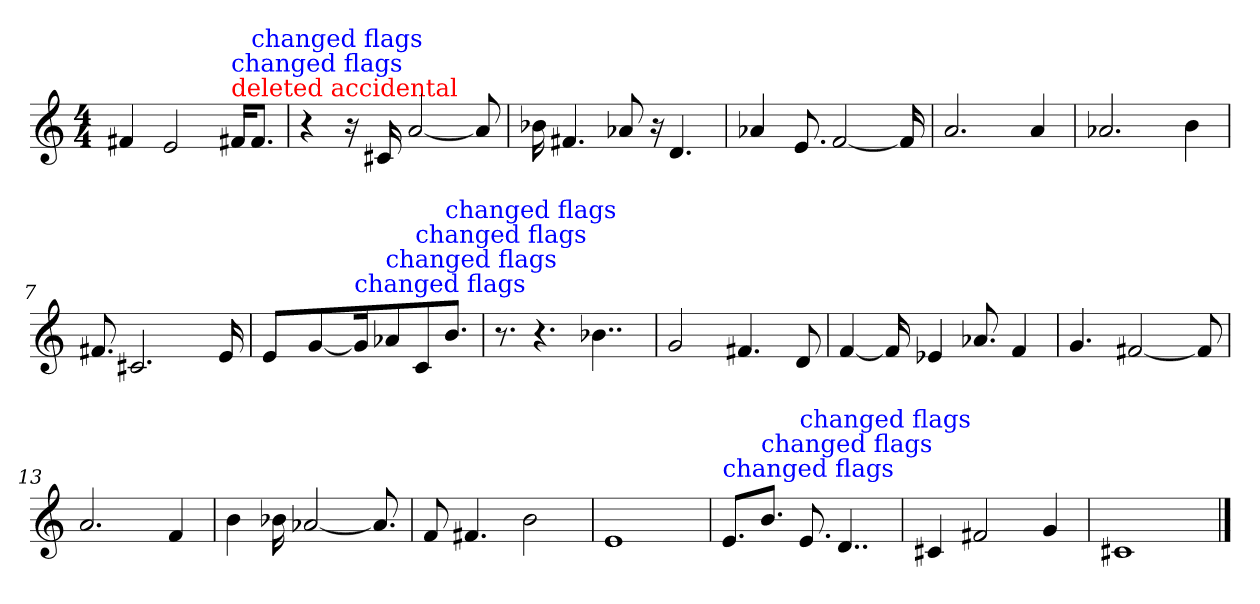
**kern
*part1
*staff1
*clefG2
*M4/4
=1
4f#X
2e
!LO:TX:color=#FF0000:t=deleted accidental
!LO:TX:color=#0000FF:t=changed flags
16f#Xi/KL
!LO:TX:color=#0000FF:t=changed flags
8.f#i/J
=2
4r
16r
16c#X
[2a
8a]
=3
16b-X
4.f#X
8a-X
16r
4.d
=4
4a-X
8.e
[2f
16f]
=5
2.a
4a
=6
2.a-X
4b
=7
8.f#X
2.c#X
16e
=8
4e
[4g
!LO:TX:color=#0000FF:t=changed flags
16gi/KL]
!LO:TX:color=#0000FF:t=changed flags
8a-Xi/
!LO:TX:color=#0000FF:t=changed flags
8ci/J
!LO:TX:color=#0000FF:t=changed flags
8.biJ
=9
8.r
4.r
4..b-X
=10
2g
4.f#X
8d
=11
[4f
16f]
4e-X
8.a-X
4f
=12
4.g
[2f#X
8f#]
=13
2.a
4f
=14
4b
16b-X
[2a-X
8.a-]
=15
8f
4.f#X
2b
=16
1e
=17
!LO:TX:color=#0000FF:t=changed flags
8.ei/L
!LO:TX:color=#0000FF:t=changed flags
8.bi/J
!LO:TX:color=#0000FF:t=changed flags
8.ei
4..d
=18
4c#X
2f#X
4g
=19
1c#X
==
*-
